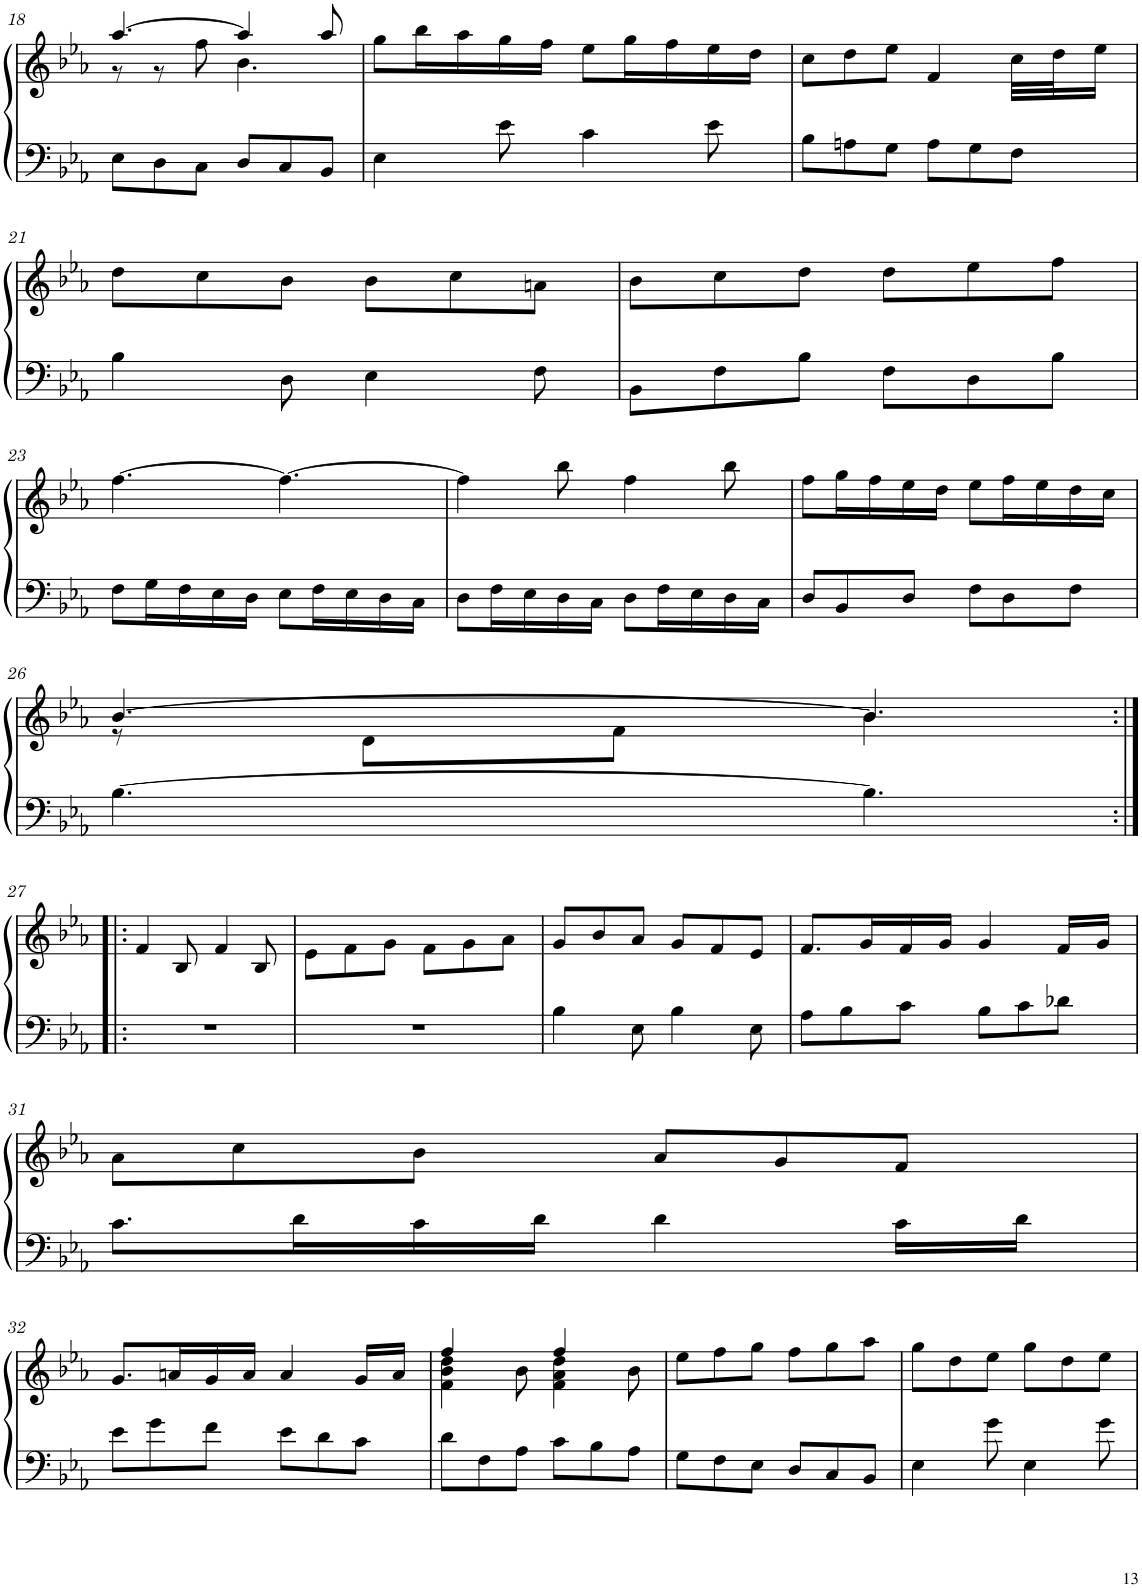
**kern	**kern
*part1	*part1
*staff2	*staff1
*I"Klavier linke Hand	*
!!LO:PB:g=z
*clefF4	*clefG2
*k[b-e-a-]	*k[b-e-a-]
*M6/8	*M6/8
=18	=18
*	*^
8E-\L	[4.aa-/	8r
8D\	.	8r
8C\J	.	8ff\
8D/L	4aa-/]	4.b-\
8C/	.	.
8BB-/J	8aa-/	.
=19	=19	=19
4E-\	2.ryy	8gg\L
.	.	16bb-\L
.	.	16aa-\
8e-\	.	16gg\
.	.	16ff\JJ
4c\	.	8ee-\L
.	.	16gg\L
.	.	16ff\
8e-\	.	16ee-\
.	.	16dd\JJ
=20	=20	=20
8B-\L	2.ryy	8cc\L
8An\	.	8dd\
8G\J	.	8ee-\J
8A\L	.	4f/
8G\	.	.
8F\J	.	32cc\LLL
.	.	32dd\J
.	.	16ee-\JJ
!!LO:LB:g=z	!!
=21	=21	=21
4B-\	2.ryy	8dd\L
.	.	8cc\
8D\	.	8b-\J
4E-\	.	8b-\L
.	.	8cc\
8F\	.	8an\J
=22	=22	=22
8BB-\L	2.ryy	8b-\L
8F\	.	8cc\
8B-\J	.	8dd\J
8F\L	.	8dd\L
8D\	.	8ee-\
8B-\J	.	8ff\J
*	*v	*v
!!LO:LB:g=z
=23	=23
8F\L	[4.ff\
16G\L	.
16F\	.
16E-\	.
16D\JJ	.
8E-\L	4.ff\_
16F\L	.
16E-\	.
16D\	.
16C\JJ	.
=24	=24
8D\L	4ff\]
16F\L	.
16E-\	.
16D\	8bb-\
16C\JJ	.
8D\L	4ff\
16F\L	.
16E-\	.
16D\	8bb-\
16C\JJ	.
=25	=25
*	*^
8D/L	2.ryy	8ff\L
8BB-/	.	16gg\L
.	.	16ff\
8D/J	.	16ee-\
.	.	16dd\JJ
8F\L	.	8ee-\L
8D\	.	16ff\L
.	.	16ee-\
8F\J	.	16dd\
.	.	16cc\JJ
!!LO:LB:g=z	!!
=26	=26	=26
[4.B-\	[4.b-/	8r
.	.	8d\L
.	.	8f\J
4.B-\]	4.b-/]	4.b-\
!!LO:LB:g=z	!!
=27:|!|:	=27:|!|:	=27:|!|:
2.r	2.ryy	4f/
.	.	8B-/
.	.	4f/
.	.	8B-/
=28	=28	=28
2.r	2.ryy	8e-\L
.	.	8f\
.	.	8g\J
.	.	8f\L
.	.	8g\
.	.	8a-\J
*	*v	*v
=29	=29
4B-\	8g/L
.	8b-/
8E-\	8a-/J
4B-\	8g/L
.	8f/
8E-\	8e-/J
=30	=30
8A-\L	8.f/L
8B-\	.
.	16g/L
8c\J	16f/
.	16g/JJ
8B-\L	4g/
8c\	.
8d-X\J	16f/LL
.	16g/JJ
!!LO:LB:g=z
=31	=31
8.c\L	8a-\L
.	8cc\
16d\L	.
16c\	8b-\J
16d\JJ	.
4d\	8a-/L
.	8g/
16c\LL	8f/J
16d\JJ	.
!!LO:LB:g=z
=32	=32
8e-\L	8.g/L
8g\	.
.	16an/L
8f\J	16g/
.	16a/JJ
8e-\L	4a/
8d\	.
8c\J	16g/LL
.	16a/JJ
=33	=33
*	*^
8d\L	4ff/	4f\ 4b-\ 4dd\
8F\	.	.
8A-\J	8b-\	8ryy
8c\L	4ff/	4f\ 4a-\ 4dd\
8B-\	.	.
8A-\J	8b-\	8ryy
*	*v	*v
=34	=34
8G\L	8ee-\L
8F\	8ff\
8E-\J	8gg\J
8D/L	8ff\L
8C/	8gg\
8BB-/J	8aa-\J
=35	=35
*	*^
4E-\	2.ryy	8gg\L
.	.	8dd\
8g\	.	8ee-\J
4E-\	.	8gg\L
.	.	8dd\
8g\	.	8ee-\J
*	*v	*v
=	=
*-	*-
